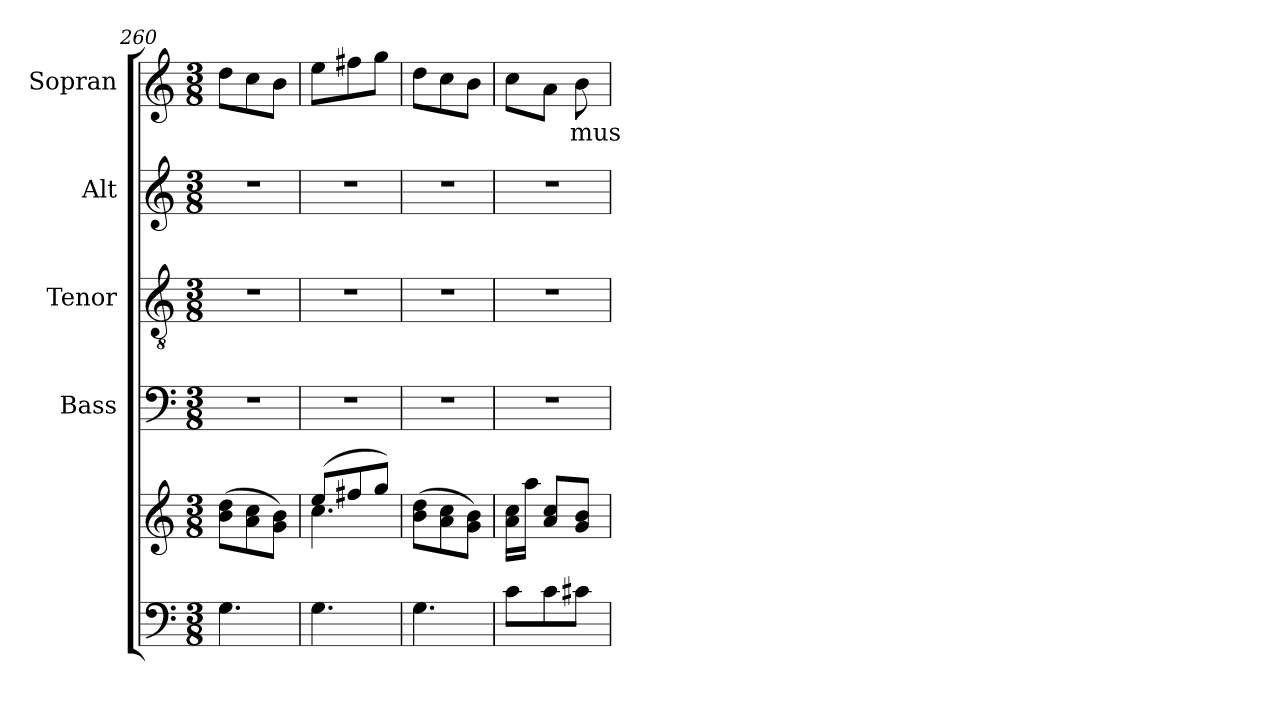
**kern	**kern	**kern	**kern	**kern	**kern	**text
*part5	*part5	*part4	*part3	*part2	*part1	*part1
*staff6	*staff5	*staff4	*staff3	*staff2	*staff1	*staff1
*	*	*I"Bass	*I"Tenor	*I"Alt	*I"Sopran	*
*	*	*I'B.	*I'T.	*I'A.	*I'S.	*
*clefF4	*clefG2	*clefF4	*clefGv2	*clefG2	*clefG2	*
*k[]	*k[]	*k[]	*k[]	*k[]	*k[]	*
*C:	*C:	*C:	*C:	*C:	*C:	*
*M3/8	*M3/8	*M3/8	*M3/8	*M3/8	*M3/8	*
=260	=260	=260	=260	=260	=260	=260
4.G\	(>8b\ 8dd\L	4.r	4.r	4.r	8dd\L	.
.	8a\ 8cc\	.	.	.	8cc\	.
.	8g\ 8b\J)	.	.	.	8b\J	.
=261	=261	=261	=261	=261	=261	=261
*	*^	*	*	*	*	*
4.G\	(>8ee/L	4.cc\	4.r	4.r	4.r	8ee\L	.
.	8ff#X/	.	.	.	.	8ff#X\	.
.	8gg/J)	.	.	.	.	8gg\J	.
*	*v	*v	*	*	*	*	*
=262	=262	=262	=262	=262	=262	=262
4.G\	(>8b\ 8dd\L	4.r	4.r	4.r	8dd\L	.
.	8a\ 8cc\	.	.	.	8cc\	.
.	8g\ 8b\J)	.	.	.	8b\J	.
=263	=263	=263	=263	=263	=263	=263
8c\L	16a\ 16cc\LL	4.r	4.r	4.r	8cc\L	.
.	16aa\JJ	.	.	.	.	.
8c\	8a/ 8cc/L	.	.	.	8a\J	.
!	!	!	!	!	!	!LO:LY:b
8c#X\J	8g/ 8b/J	.	.	.	8b\	mus
=	=	=	=	=	=	=
*-	*-	*-	*-	*-	*-	*-
